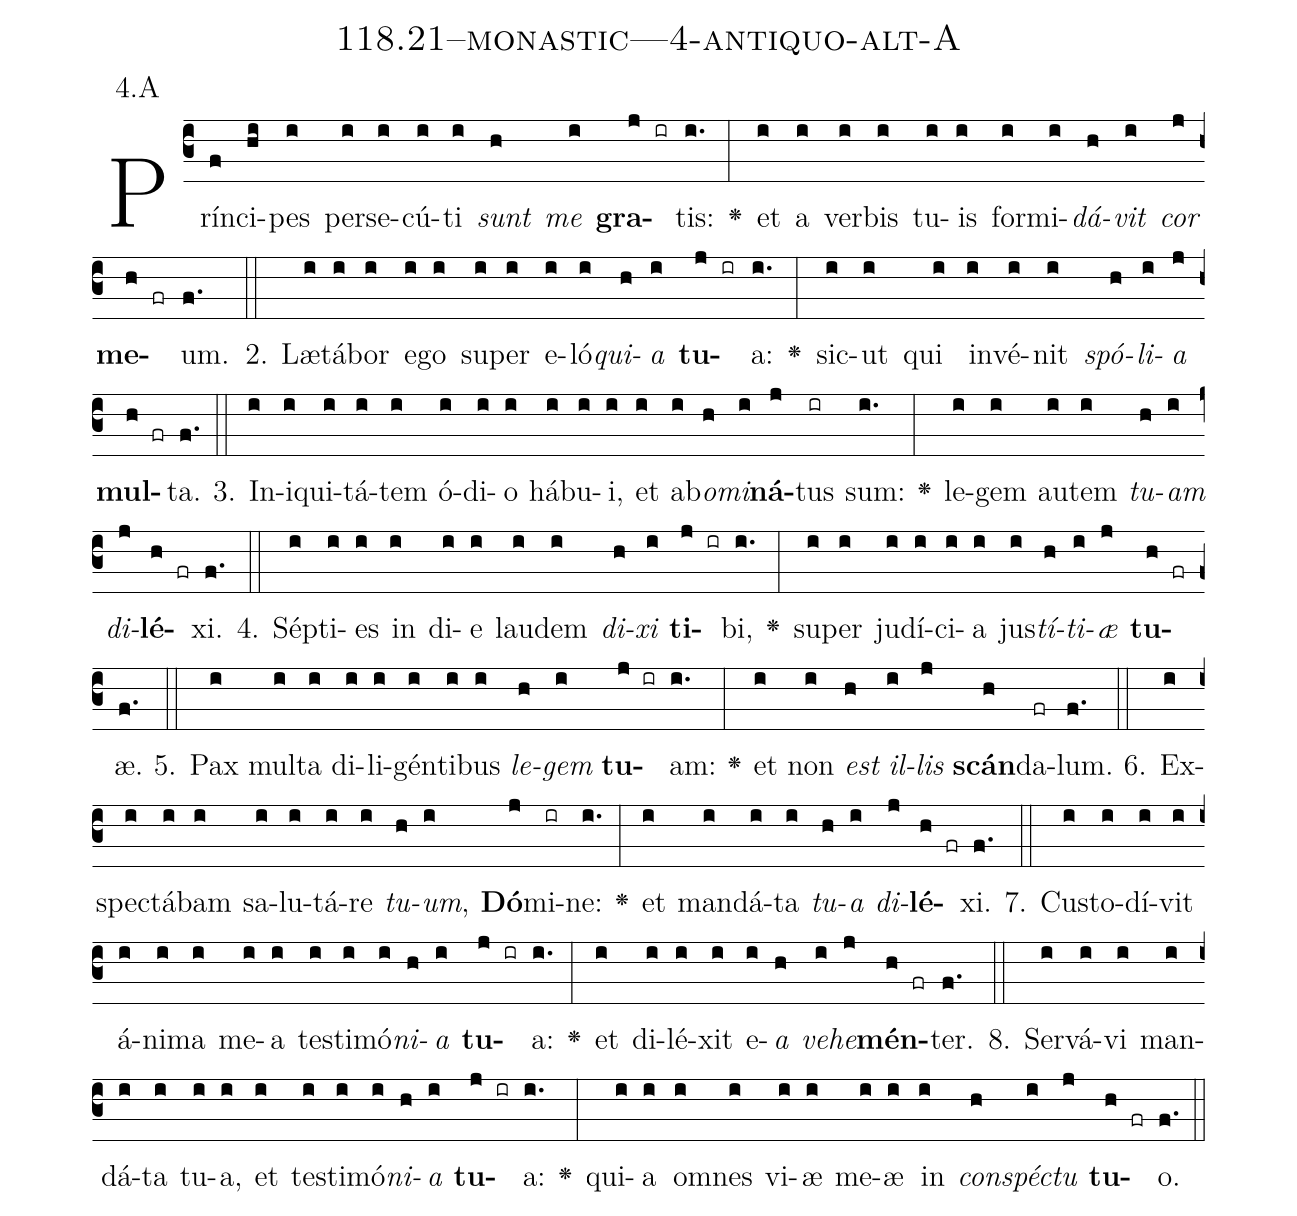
name: 118.21--monastic---4-antiquo-alt-A;
annotation: 4.A;
%%
(c3)Prín(f)ci(hi)pes(i) per(i)se(i)cú(i)ti(i) <i>sunt</i>(h) <i>me</i>(i) <b>gra</b>(j ir)tis:(i.) <v>\greheightstar</v>(:) et(i) a(i) ver(i)bis(i) tu(i)is(i) for(i)mi(i)<i>dá</i>(h)<i>vit</i>(i) <i>cor</i>(j) <b>me</b>(h fr)um.(f.) (::)
2. Læ(i)tá(i)bor(i) e(i)go(i) su(i)per(i) e(i)ló(i)<i>qui</i>(h)<i>a</i>(i) <b>tu</b>(j ir)a:(i.) <v>\greheightstar</v>(:) sic(i)ut(i) qui(i) in(i)vé(i)nit(i) <i>spó</i>(h)<i>li</i>(i)<i>a</i>(j) <b>mul</b>(h fr)ta.(f.) (::)
3. In(i)i(i)qui(i)tá(i)tem(i) ó(i)di(i)o(i) há(i)bu(i)i,(i) et(i) ab(i)<i>o</i>(h)<i>mi</i>(i)<b>ná</b>(j)tus(ir) sum:(i.) <v>\greheightstar</v>(:) le(i)gem(i) au(i)tem(i) <i>tu</i>(h)<i>am</i>(i) <i>di</i>(j)<b>lé</b>(h fr)xi.(f.) (::)
4. Sép(i)ti(i)es(i) in(i) di(i)e(i) lau(i)dem(i) <i>di</i>(h)<i>xi</i>(i) <b>ti</b>(j ir)bi,(i.) <v>\greheightstar</v>(:) su(i)per(i) ju(i)dí(i)ci(i)a(i) jus(i)<i>tí</i>(h)<i>ti</i>(i)<i>æ</i>(j) <b>tu</b>(h fr)æ.(f.) (::)
5. Pax(i) mul(i)ta(i) di(i)li(i)gén(i)ti(i)bus(i) <i>le</i>(h)<i>gem</i>(i) <b>tu</b>(j ir)am:(i.) <v>\greheightstar</v>(:) et(i) non(i) <i>est</i>(h) <i>il</i>(i)<i>lis</i>(j) <b>scán</b>(h)da(fr)lum.(f.) (::)
6. Ex(i)spec(i)tá(i)bam(i) sa(i)lu(i)tá(i)re(i) <i>tu</i>(h)<i>um</i>,(i) <b>Dó</b>(j)mi(ir)ne:(i.) <v>\greheightstar</v>(:) et(i) man(i)dá(i)ta(i) <i>tu</i>(h)<i>a</i>(i) <i>di</i>(j)<b>lé</b>(h fr)xi.(f.) (::)
7. Cus(i)to(i)dí(i)vit(i) á(i)ni(i)ma(i) me(i)a(i) tes(i)ti(i)mó(i)<i>ni</i>(h)<i>a</i>(i) <b>tu</b>(j ir)a:(i.) <v>\greheightstar</v>(:) et(i) di(i)lé(i)xit(i) e(i)<i>a</i>(h) <i>ve</i>(i)<i>he</i>(j)<b>mén</b>(h fr)ter.(f.) (::)
8. Ser(i)vá(i)vi(i) man(i)dá(i)ta(i) tu(i)a,(i) et(i) tes(i)ti(i)mó(i)<i>ni</i>(h)<i>a</i>(i) <b>tu</b>(j ir)a:(i.) <v>\greheightstar</v>(:) qui(i)a(i) om(i)nes(i) vi(i)æ(i) me(i)æ(i) in(i) <i>con</i>(h)<i>spéc</i>(i)<i>tu</i>(j) <b>tu</b>(h fr)o.(f.) (::)
